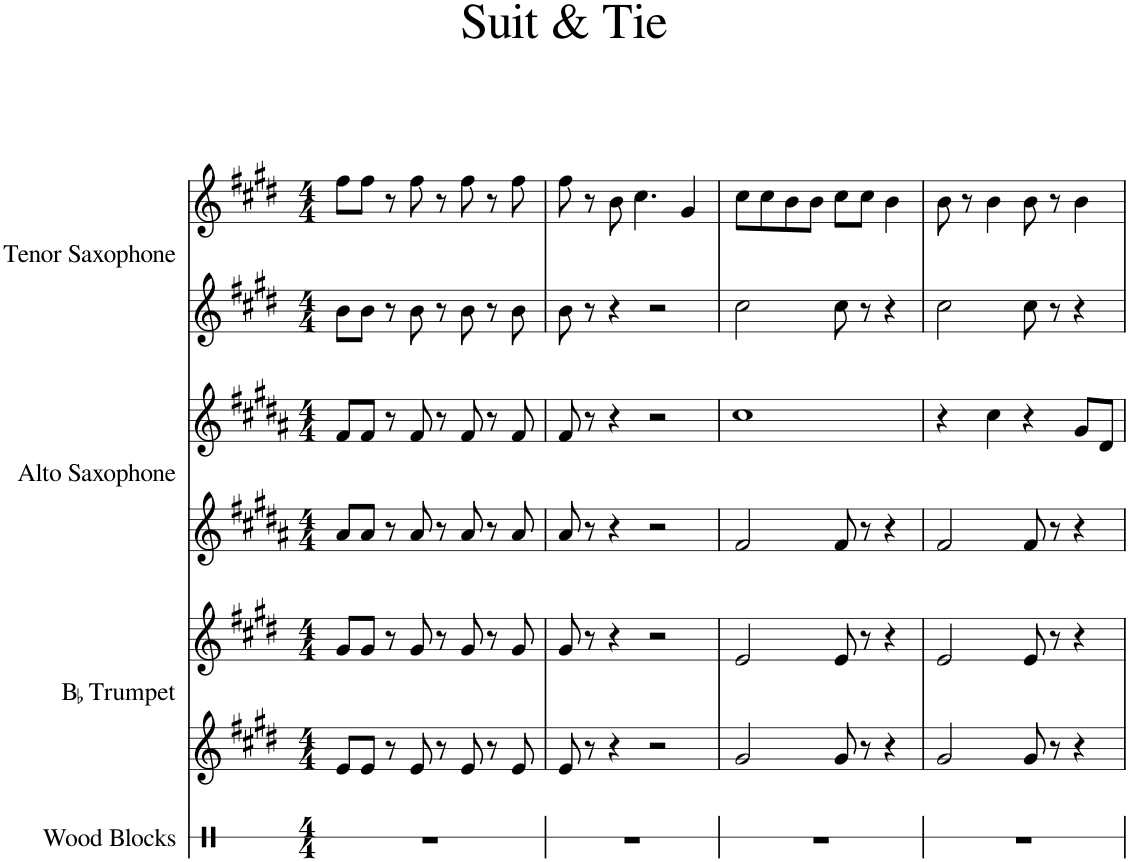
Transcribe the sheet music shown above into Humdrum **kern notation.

**kern	**kern	**kern	**kern	**kern	**kern	**kern
*part4	*part3	*part3	*part2	*part2	*part1	*part1
*staff7	*staff6	*staff5	*staff4	*staff3	*staff2	*staff1
*I"Wood Blocks	*I"BaccidentalFlat Trumpet	*	*I"Alto Saxophone	*	*I"Tenor Saxophone	*
*I'Wd. Bl.	*I'BaccidentalFlat Tpt.	*	*I'A. Sax.	*	*I'T. Sax.	*
*stria1	*	*	*	*	*	*
*clefX	*clefG2	*clefG2	*clefG2	*clefG2	*clefG2	*clefG2
*	*Trd1c2	*Trd1c2	*Trd5c9	*Trd5c9	*Trd8c14	*Trd8c14
*k[]	*k[f#c#g#d#]	*k[f#c#g#d#]	*k[f#c#g#d#a#]	*k[f#c#g#d#a#]	*k[f#c#g#d#]	*k[f#c#g#d#]
*M4/4	*M4/4	*M4/4	*M4/4	*M4/4	*M4/4	*M4/4
=1	=1	=1	=1	=1	=1	=1
1r	8e/L	8g#/L	8a#/L	8f#/L	8b\L	8ff#\L
.	8e/J	8g#/J	8a#/J	8f#/J	8b\J	8ff#\J
.	8r	8r	8r	8r	8r	8r
.	8e/	8g#/	8a#/	8f#/	8b\	8ff#\
.	8r	8r	8r	8r	8r	8r
.	8e/	8g#/	8a#/	8f#/	8b\	8ff#\
.	8r	8r	8r	8r	8r	8r
.	8e/	8g#/	8a#/	8f#/	8b\	8ff#\
=2	=2	=2	=2	=2	=2	=2
1r	8e/	8g#/	8a#/	8f#/	8b\	8ff#\
.	8r	8r	8r	8r	8r	8r
.	4r	4r	4r	4r	4r	8b\
.	.	.	.	.	.	4.cc#\
.	2r	2r	2r	2r	2r	.
.	.	.	.	.	.	4g#/
=3	=3	=3	=3	=3	=3	=3
1r	2g#/	2e/	2f#/	1cc#	2cc#\	8cc#\L
.	.	.	.	.	.	8cc#\
.	.	.	.	.	.	8b\
.	.	.	.	.	.	8b\J
.	8g#/	8e/	8f#/	.	8cc#\	8cc#\L
.	8r	8r	8r	.	8r	8cc#\J
.	4r	4r	4r	.	4r	4b\
=4	=4	=4	=4	=4	=4	=4
1r	2g#/	2e/	2f#/	4r	2cc#\	8b\
.	.	.	.	.	.	8r
.	.	.	.	4cc#\	.	4b\
.	8g#/	8e/	8f#/	4r	8cc#\	8b\
.	8r	8r	8r	.	8r	8r
.	4r	4r	4r	8g#/L	4r	4b\
.	.	.	.	8d#/J	.	.
=	=	=	=	=	=	=
*-	*-	*-	*-	*-	*-	*-
